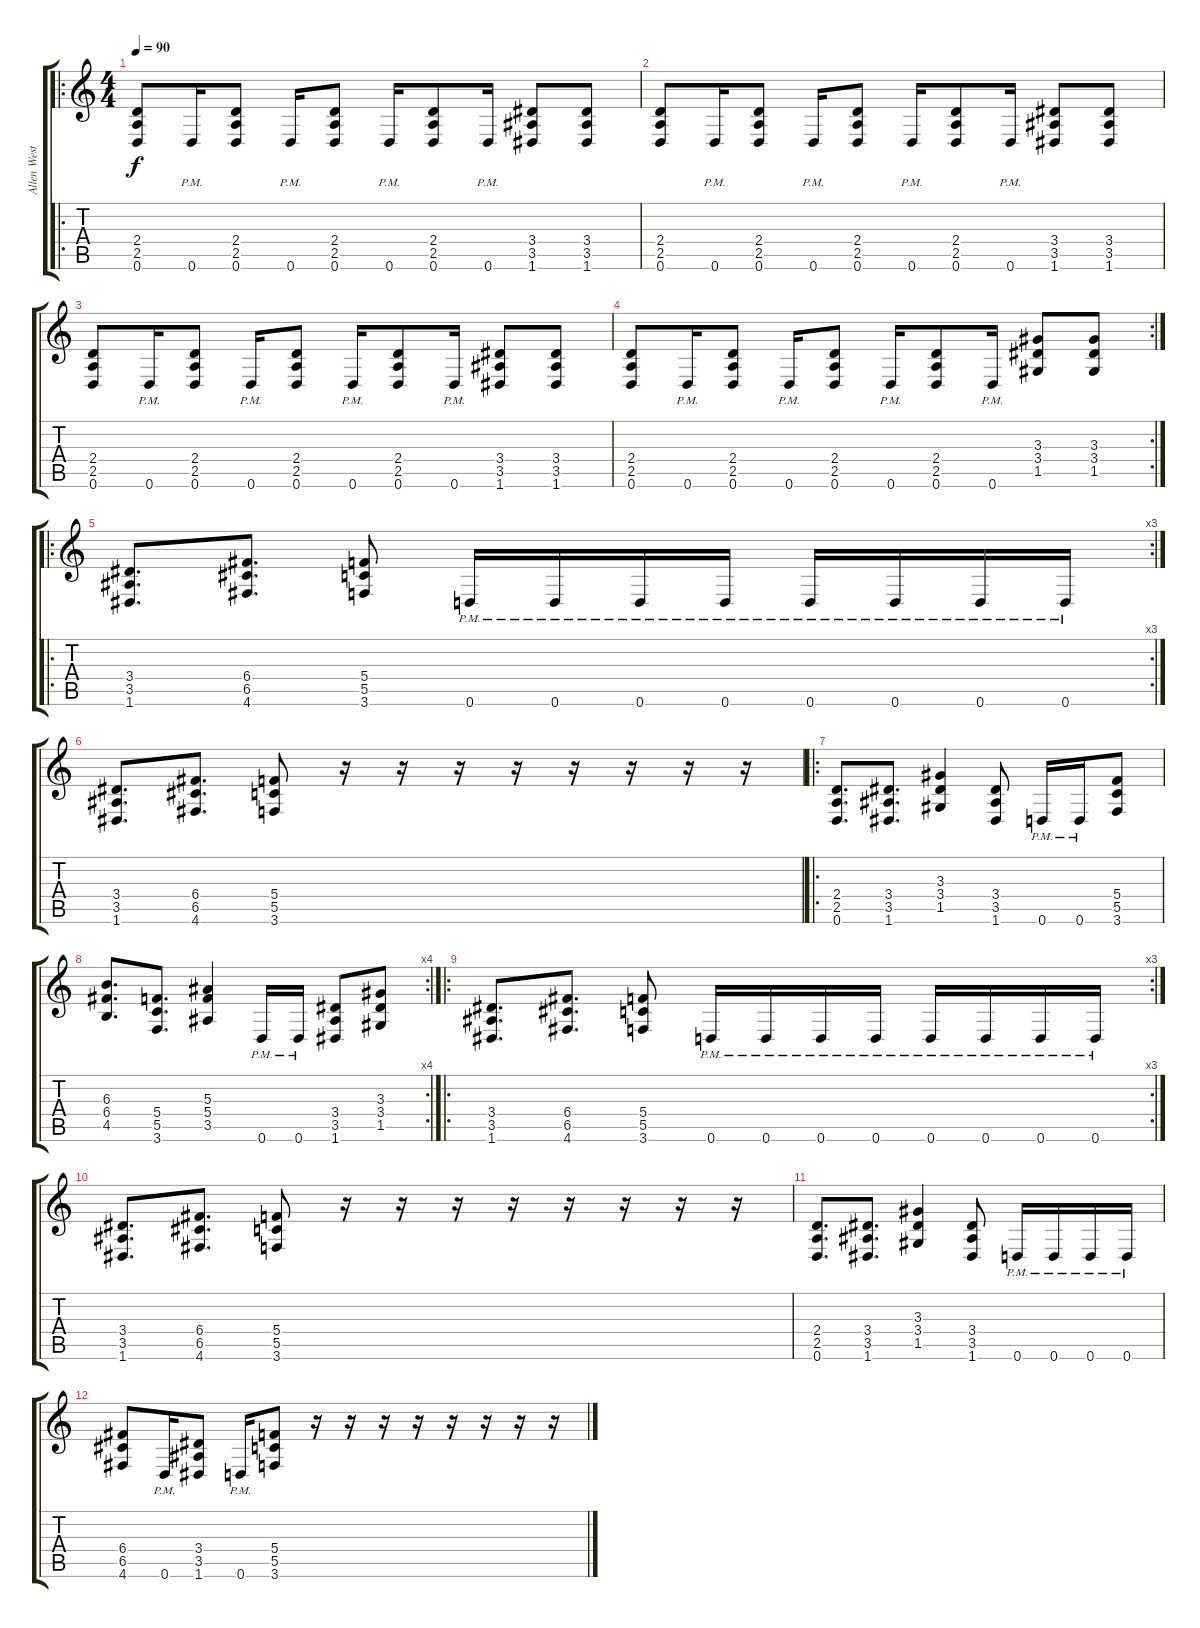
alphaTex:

\track ("Allen West" "Allen West") {instrument distortionguitar}
\staff {score tabs}
\tuning (D4 A3 F3 C3 G2 D2) {hide}
\ro
\ts (4 4)
\tempo 90
\clef g2
\ks c
(2.4 2.5 0.6).8{dy f} 0.6{pm}.16 (2.4 2.5 0.6).8 0.6{pm}.16 (2.4 2.5 0.6).8 0.6{pm}.16 (2.4 2.5 0.6).8 0.6{pm}.16 (3.4 3.5 1.6).8 (3.4 3.5 1.6).8 |
(2.4 2.5 0.6).8 0.6{pm}.16 (2.4 2.5 0.6).8 0.6{pm}.16 (2.4 2.5 0.6).8 0.6{pm}.16 (2.4 2.5 0.6).8 0.6{pm}.16 (3.4 3.5 1.6).8 (3.4 3.5 1.6).8 |
(2.4 2.5 0.6).8 0.6{pm}.16 (2.4 2.5 0.6).8 0.6{pm}.16 (2.4 2.5 0.6).8 0.6{pm}.16 (2.4 2.5 0.6).8 0.6{pm}.16 (3.4 3.5 1.6).8 (3.4 3.5 1.6).8 |
\rc 2
(2.4 2.5 0.6).8 0.6{pm}.16 (2.4 2.5 0.6).8 0.6{pm}.16 (2.4 2.5 0.6).8 0.6{pm}.16 (2.4 2.5 0.6).8 0.6{pm}.16 (3.3 3.4 1.5).8 (3.3 3.4 1.5).8 |
\ro
\rc 3
(3.4 3.5 1.6).8{d} (6.4 6.5 4.6).8{d} (5.4 5.5 3.6).8 0.6{pm}.16 0.6{pm}.16 0.6{pm}.16 0.6{pm}.16 0.6{pm}.16 0.6{pm}.16 0.6{pm}.16 0.6{pm}.16 |
(3.4 3.5 1.6).8{d} (6.4 6.5 4.6).8{d} (5.4 5.5 3.6).8 r.16 r.16 r.16 r.16 r.16 r.16 r.16 r.16 |
\ro
(2.4 2.5 0.6).8{d} (3.4 3.5 1.6).8{d} (3.3 3.4 1.5).4 (3.4 3.5 1.6).8 0.6{pm}.16 0.6{pm}.16 (5.4 5.5 3.6).8 |
\rc 4
(6.3 6.4 4.5).8{d} (5.4 5.5 3.6).8{d} (5.3 5.4 3.5).4 0.6{pm}.16 0.6{pm}.16 (3.4 3.5 1.6).8 (3.3 3.4 1.5).8 |
\ro
\rc 3
(3.4 3.5 1.6).8{d} (6.4 6.5 4.6).8{d} (5.4 5.5 3.6).8 0.6{pm}.16 0.6{pm}.16 0.6{pm}.16 0.6{pm}.16 0.6{pm}.16 0.6{pm}.16 0.6{pm}.16 0.6{pm}.16 |
(3.4 3.5 1.6).8{d} (6.4 6.5 4.6).8{d} (5.4 5.5 3.6).8 r.16 r.16 r.16 r.16 r.16 r.16 r.16 r.16 |
(2.4 2.5 0.6).8{d} (3.4 3.5 1.6).8{d} (3.3 3.4 1.5).4 (3.4 3.5 1.6).8 0.6{pm}.16 0.6{pm}.16 0.6{pm}.16 0.6{pm}.16 |
(6.4 6.5 4.6).8 0.6{pm}.16 (3.4 3.5 1.6).8 0.6{pm}.16 (5.4 5.5 3.6).8 r.16 r.16 r.16 r.16 r.16 r.16 r.16 r.16
